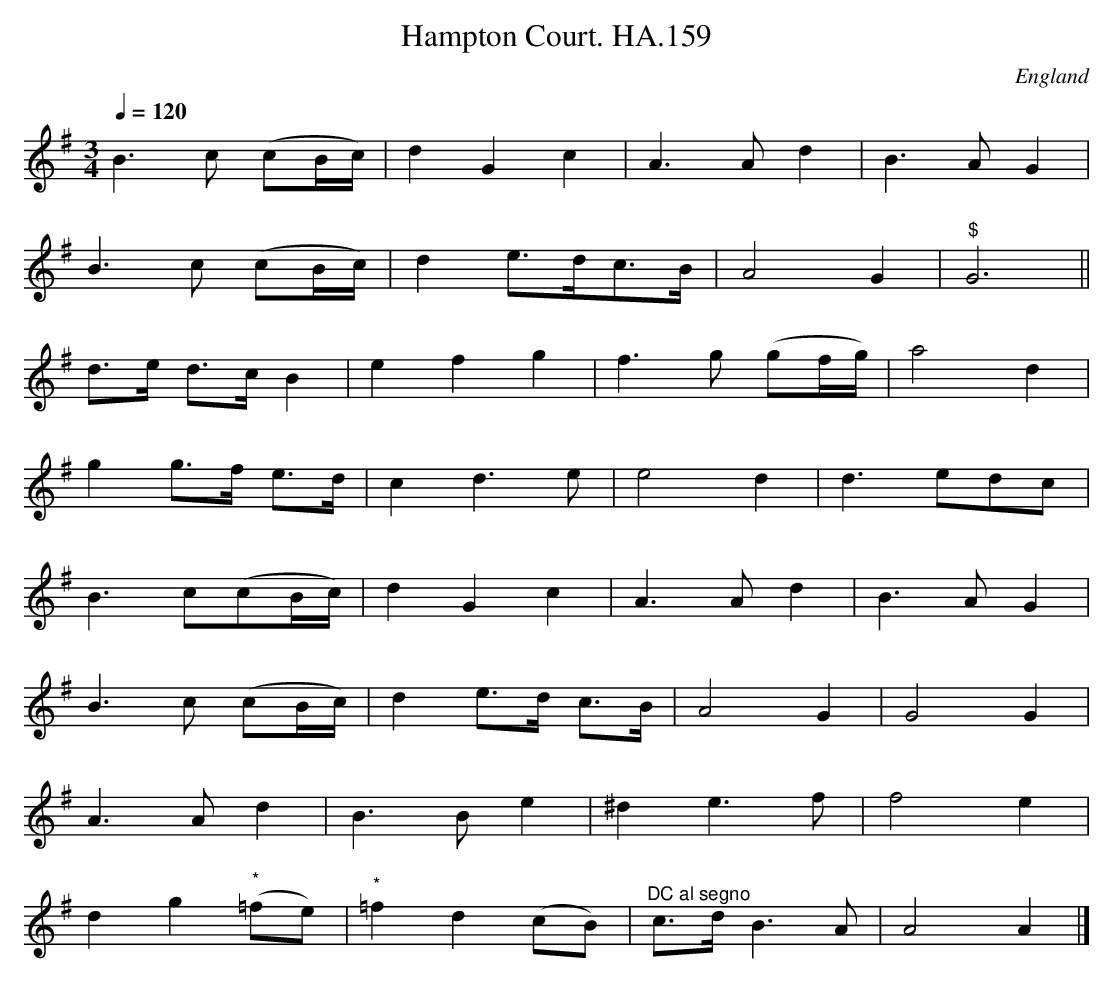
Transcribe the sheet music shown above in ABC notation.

X:1
T:Hampton Court. HA.159
M:3/4
L:1/8
Q:1/4=120
O:England
K:G major
B3c (cB/2c/2)|d2G2c2|A3Ad2|B3AG2|!
B3c (cB/2c/2)|d2 e>dc>B|A4G2|"$"G6||!
d>e d>c B2|e2f2g2|f3g (gf/2g/2)|a4d2|!
g2 g>f e>d|c2d3e|e4d2|d3 edc|!
B3c(cB/2c/2)|d2G2c2|A3Ad2|B3AG2|!
B3c (cB/2c/2)|d2 e>d c>B|A4G2|G4G2|!
A3Ad2|B3Be2|^d2e3f|f4e2|!
d2g2 ("^*"=fe)|"^*"=f2d2 (cB)|"^DC al segno"c>dB3A|A4A2|]
